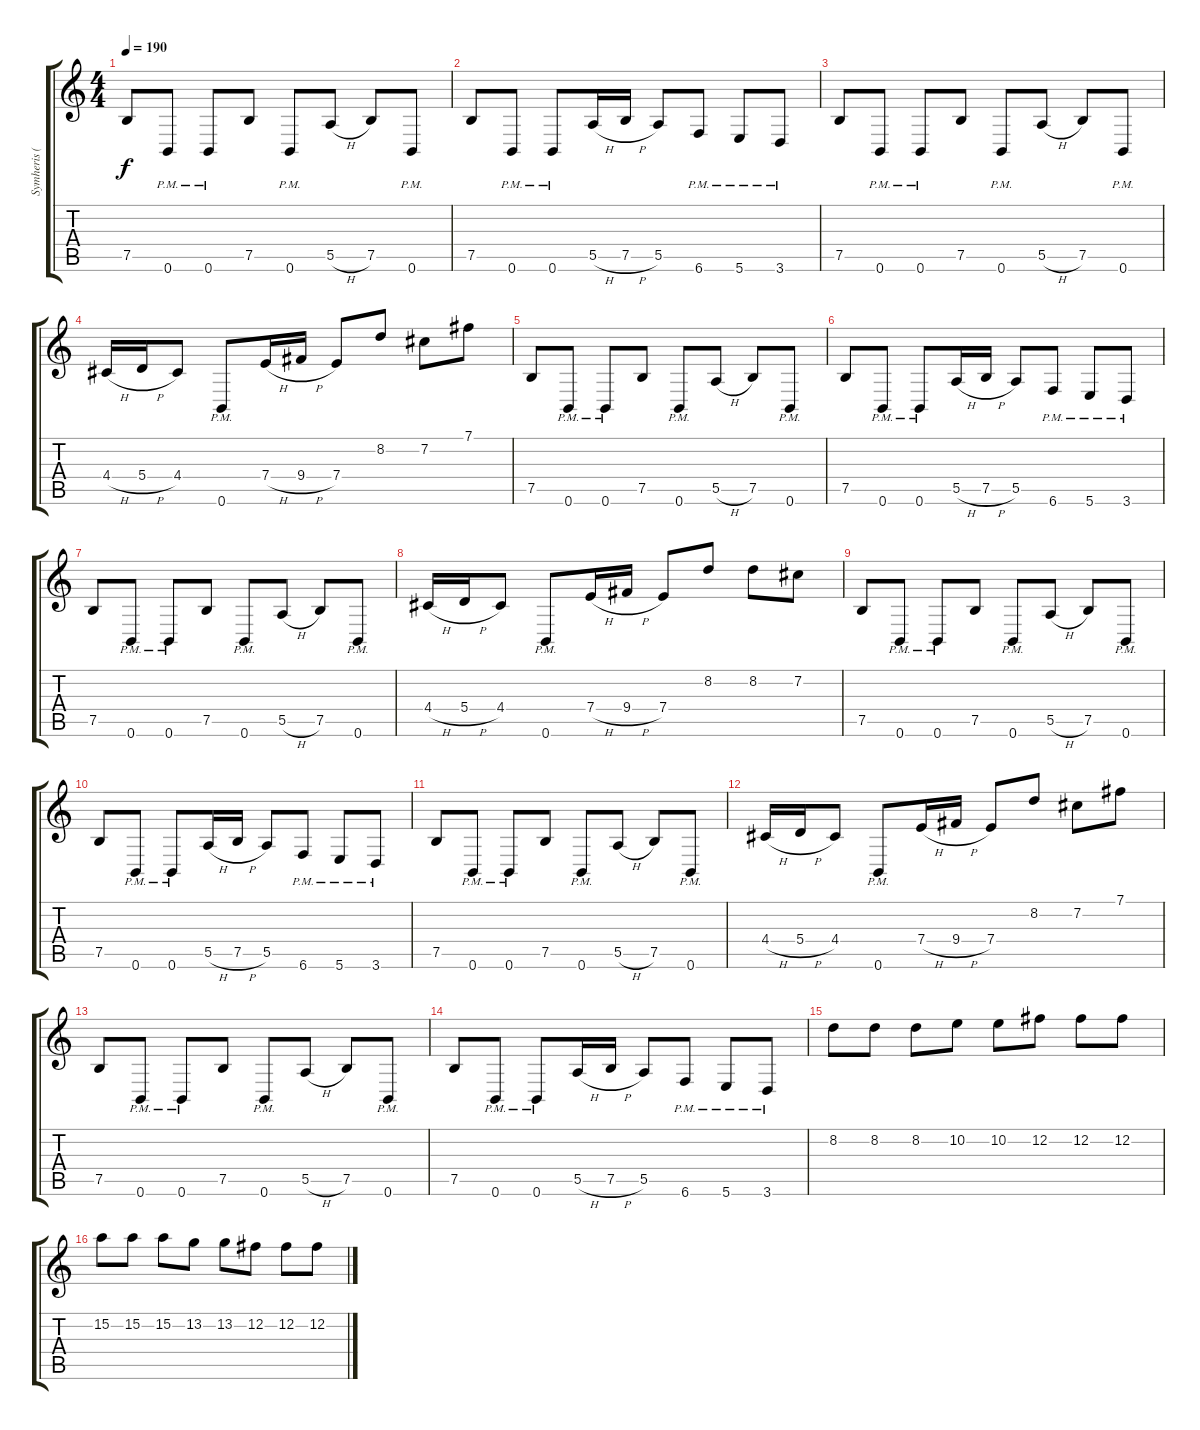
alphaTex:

\track ("Symheris (Lead)" "Symheris (") {instrument distortionguitar}
\staff {score tabs}
\tuning (B3 Gb3 D3 A2 E2 B1) {hide}
\ts (4 4)
\tempo 190
\clef g2
\ks c
7.5.8{dy f} 0.6{pm}.8 0.6{pm}.8 7.5.8 0.6{pm}.8 5.5{h}.8 7.5.8 0.6{pm}.8 |
7.5.8 0.6{pm}.8 0.6{pm}.8 5.5{h}.16 7.5{h}.16 5.5.8 6.6{pm}.8 5.6{pm}.8 3.6{pm}.8 |
7.5.8 0.6{pm}.8 0.6{pm}.8 7.5.8 0.6{pm}.8 5.5{h}.8 7.5.8 0.6{pm}.8 |
4.4{h}.16 5.4{h}.16 4.4.8 0.6{pm}.8 7.4{h}.16 9.4{h}.16 7.4.8 8.2.8 7.2.8 7.1.8 |
7.5.8 0.6{pm}.8 0.6{pm}.8 7.5.8 0.6{pm}.8 5.5{h}.8 7.5.8 0.6{pm}.8 |
7.5.8 0.6{pm}.8 0.6{pm}.8 5.5{h}.16 7.5{h}.16 5.5.8 6.6{pm}.8 5.6{pm}.8 3.6{pm}.8 |
7.5.8 0.6{pm}.8 0.6{pm}.8 7.5.8 0.6{pm}.8 5.5{h}.8 7.5.8 0.6{pm}.8 |
4.4{h}.16 5.4{h}.16 4.4.8 0.6{pm}.8 7.4{h}.16 9.4{h}.16 7.4.8 8.2.8 8.2.8 7.2.8 |
7.5.8 0.6{pm}.8 0.6{pm}.8 7.5.8 0.6{pm}.8 5.5{h}.8 7.5.8 0.6{pm}.8 |
7.5.8 0.6{pm}.8 0.6{pm}.8 5.5{h}.16 7.5{h}.16 5.5.8 6.6{pm}.8 5.6{pm}.8 3.6{pm}.8 |
7.5.8 0.6{pm}.8 0.6{pm}.8 7.5.8 0.6{pm}.8 5.5{h}.8 7.5.8 0.6{pm}.8 |
4.4{h}.16 5.4{h}.16 4.4.8 0.6{pm}.8 7.4{h}.16 9.4{h}.16 7.4.8 8.2.8 7.2.8 7.1.8 |
7.5.8 0.6{pm}.8 0.6{pm}.8 7.5.8 0.6{pm}.8 5.5{h}.8 7.5.8 0.6{pm}.8 |
7.5.8 0.6{pm}.8 0.6{pm}.8 5.5{h}.16 7.5{h}.16 5.5.8 6.6{pm}.8 5.6{pm}.8 3.6{pm}.8 |
8.2.8 8.2.8 8.2.8 10.2.8 10.2.8 12.2.8 12.2.8 12.2.8 |
15.2.8 15.2.8 15.2.8 13.2.8 13.2.8 12.2.8 12.2.8 12.2.8
